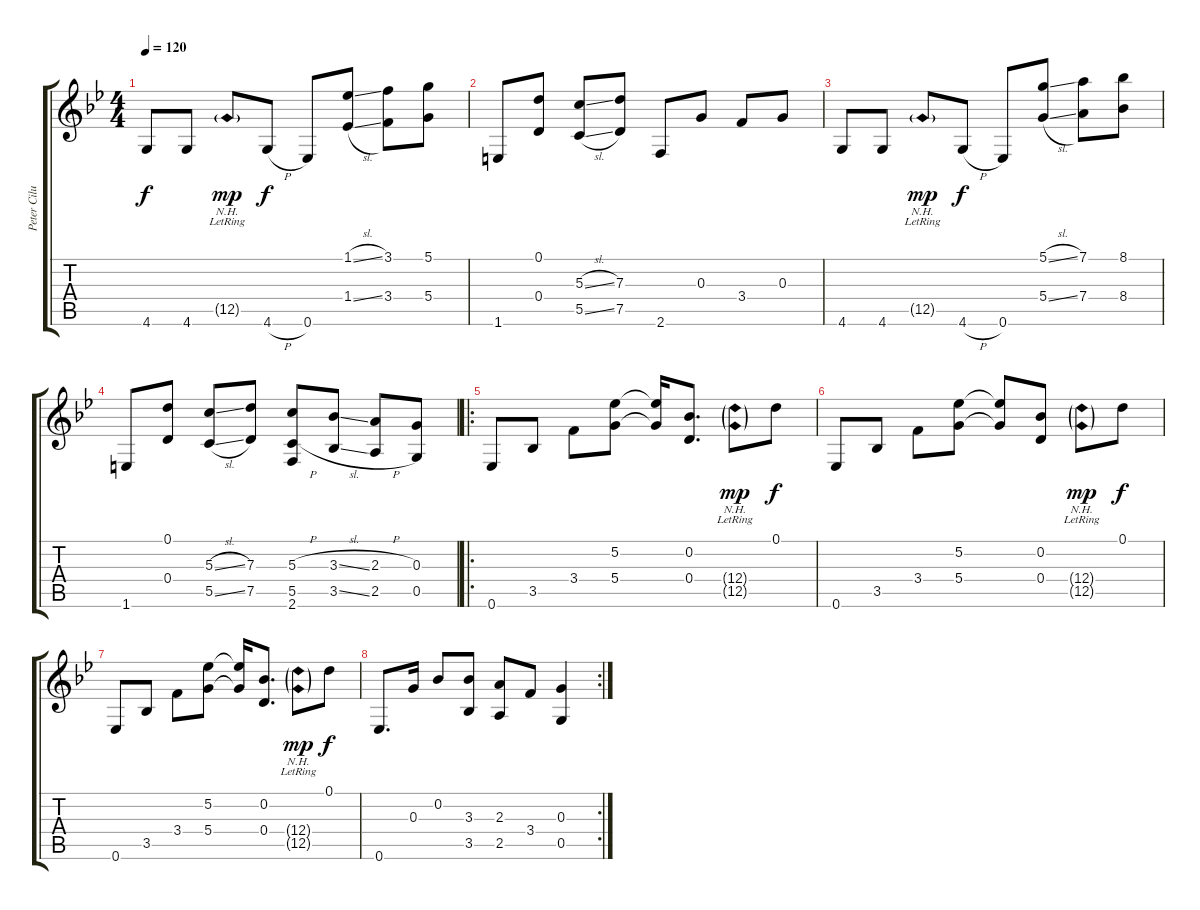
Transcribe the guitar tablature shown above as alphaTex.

\track ("Peter Ciluzzi" "Peter Cilu") {instrument acousticguitarsteel}
\staff {score tabs}
\tuning (D4 Bb3 G3 D3 G2 Eb2) {hide}
\ts (4 4)
\tempo 120
\clef g2
\ks bb
4.6.8{dy f} 4.6.8 12.5{nh g lr}.8{dy mp} 4.6{h}.8{dy f} 0.6.8 (1.1{sl} 1.4{sl}).8 (3.1 3.4).8 (5.1 5.4).8 |
1.6.8 (0.1 0.4).8 (5.3{sl} 5.5{sl}).8 (7.3 7.5).8 2.6.8 0.3.8 3.4.8 0.3.8 |
4.6.8 4.6.8 12.5{nh g lr}.8{dy mp} 4.6{h}.8{dy f} 0.6.8 (5.1{sl} 5.4{sl}).8 (7.1 7.4).8 (8.1 8.4).8 |
1.6.8 (0.1 0.4).8 (5.3{sl} 5.5{sl}).8 (7.3 7.5).8 (5.3{h} 5.5{h} 2.6).8 (3.3{sl} 3.5{sl}).8 (2.3{h} 2.5{h}).8 (0.3 0.5).8 |
\ro
0.6.8 3.5.8 3.4.8 (5.2 5.4).8 (5.2{t} 5.4{t}).16 (0.2 0.4).8{d} (12.4{nh g lr} 12.5{nh g lr}).8{dy mp} 0.1.8{dy f} |
0.6.8 3.5.8 3.4.8 (5.2 5.4).8 (5.2{t} 5.4{t}).8 (0.2 0.4).8 (12.4{nh g lr} 12.5{nh g lr}).8{dy mp} 0.1.8{dy f} |
0.6.8 3.5.8 3.4.8 (5.2 5.4).8 (5.2{t} 5.4{t}).16 (0.2 0.4).8{d} (12.4{nh g lr} 12.5{nh g lr}).8{dy mp} 0.1.8{dy f} |
\rc 2
0.6.8{d} 0.3.16 0.2.8 (3.3 3.5).8 (2.3 2.5).8 3.4.8 (0.3 0.5).4
